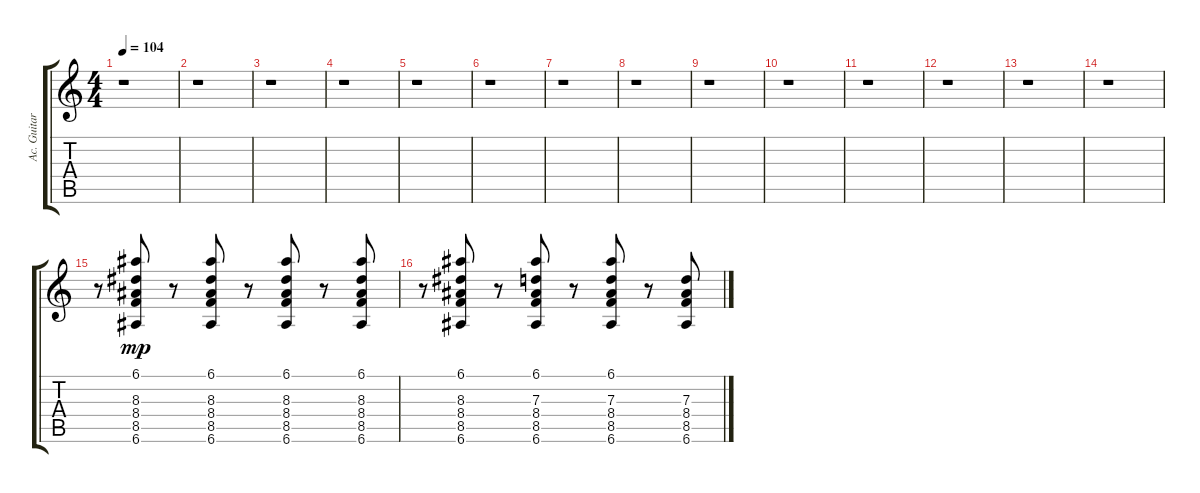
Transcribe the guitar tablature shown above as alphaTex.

\track ("Ac. Guitar" "Ac. Guitar") {instrument acousticguitarsteel}
\staff {score tabs}
\tuning (E4 B3 G3 D3 A2 E2) {hide}
\ts (4 4)
\tempo 104
\clef g2
\ks c
r.1{dy mp} |
r.1 |
r.1 |
r.1 |
r.1 |
r.1 |
r.1 |
r.1 |
r.1 |
r.1 |
r.1 |
r.1 |
r.1 |
r.1 |
r.8 (6.1 8.3 8.4 8.5 6.6).8 r.8 (6.1 8.3 8.4 8.5 6.6).8 r.8 (6.1 8.3 8.4 8.5 6.6).8 r.8 (6.1 8.3 8.4 8.5 6.6).8 |
r.8 (6.1 8.3 8.4 8.5 6.6).8 r.8 (6.1 7.3 8.4 8.5 6.6).8 r.8 (6.1 7.3 8.4 8.5 6.6).8 r.8 (7.3 8.4 8.5 6.6).8
